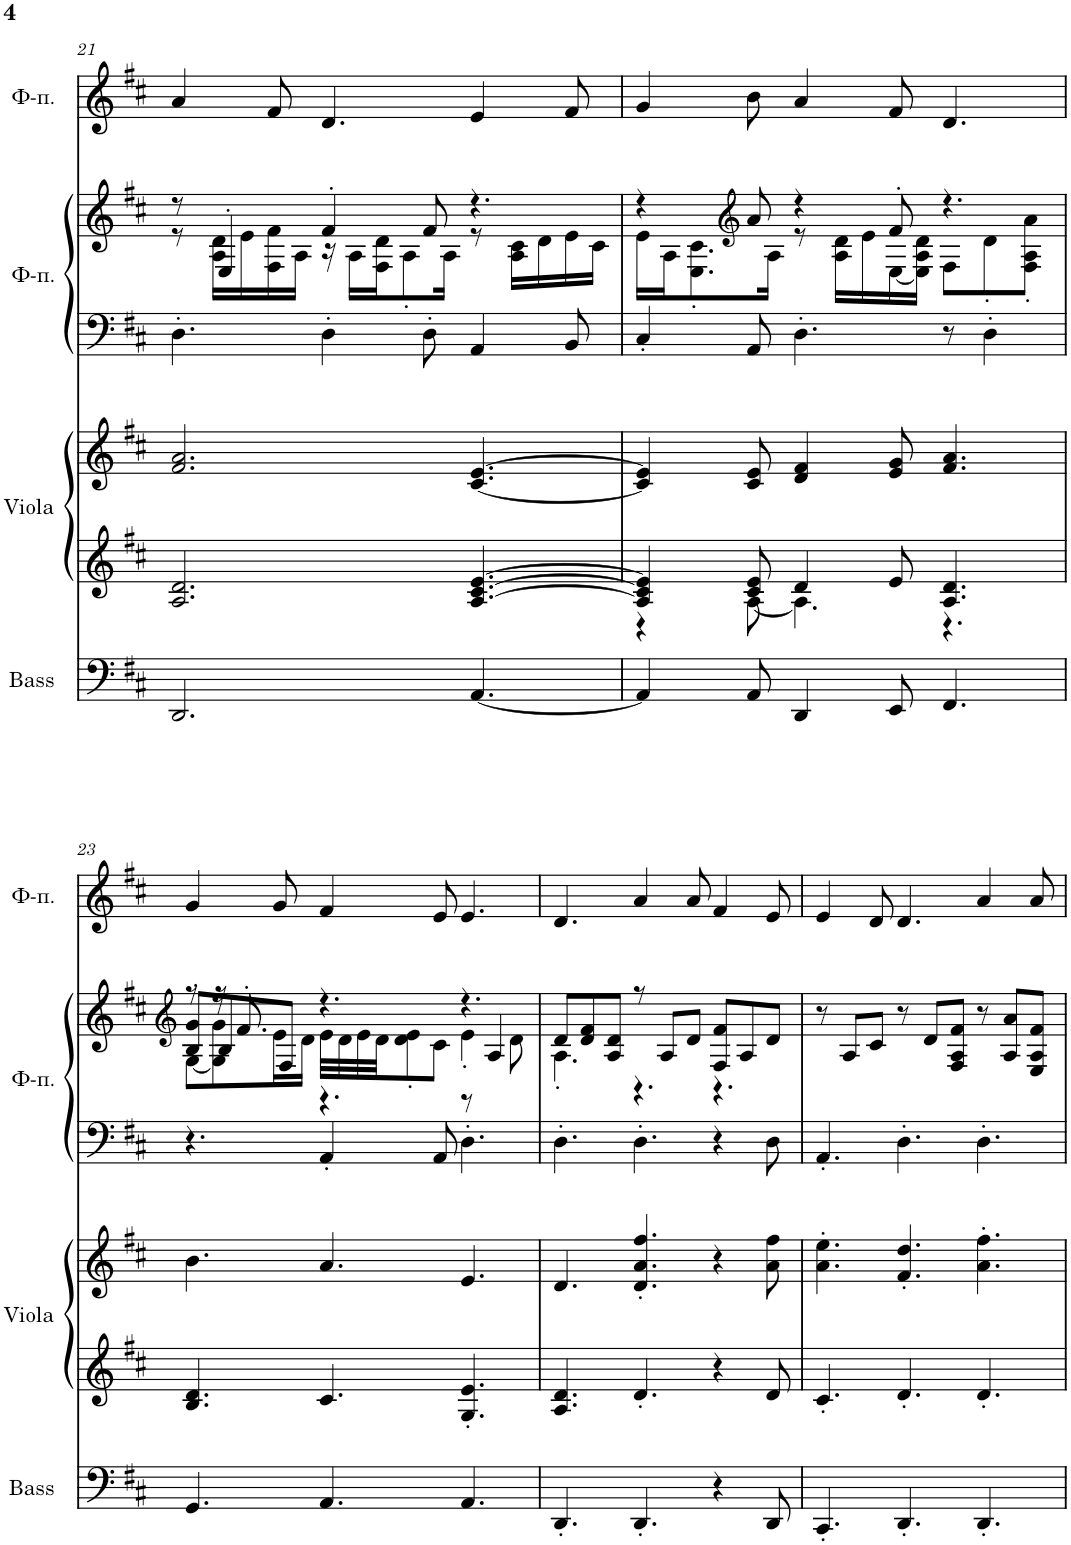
**kern	**kern	**kern	**kern	**kern	**kern
*part4	*part3	*part3	*part2	*part2	*part1
*staff6	*staff5	*staff4	*staff3	*staff2	*staff1
*I", Bass	*I"Violas1	*	*I"Фортепиано, Pialo R	*	*I"Фортепиано, Solo
*I'Bass	*I'Viola	*	*	*	*
!!LO:PB:g=z
*clefF4	*clefG2	*clefG2	*clefF4	*clefG2	*clefG2
*k[f#c#]	*k[f#c#]	*k[f#c#]	*k[f#c#]	*k[f#c#]	*k[f#c#]
*M9/8	*M9/8	*M9/8	*M9/8	*M9/8	*M9/8
=21	=21	=21	=21	=21	=21
*	*	*	*	*^	*
2.DD/	2.A/ 2.d/	2.f#/ 2.a/	4.D'\	8r	8r	4a/
.	.	.	.	4E'/	16A\ 16d\LL	.
.	.	.	.	.	16e\	.
.	.	.	.	.	16F#\ 16f#\	8f#/
.	.	.	.	.	16A\JJ	.
.	.	.	4D'\	4f#'/	16r	4.d/
.	.	.	.	.	16A\LL	.
.	.	.	.	.	16F#\ 16d\J	.
.	.	.	.	.	8A'\	.
.	.	.	8D'\	8f#/	.	.
.	.	.	.	.	16A\Jk	.
[4.AA/	[4.A/ [4.c#/ [4.e/	[4.c#/ [4.e/	4AA/	4.r	8r	4e/
.	.	.	.	.	16A\ 16c#\LL	.
.	.	.	.	.	16d\	.
.	.	.	8BB/	.	16e\	8f#/
.	.	.	.	.	16c#\JJ	.
=22	=22	=22	=22	=22	=22	=22
*	*^	*	*	*	*	*
4AA/]	4A/] 4c#/] 4e/]	4r	4c#/] 4e/]	4C#'/	4r	16e\LL	4g/
.	.	.	.	.	.	16A\J	.
.	.	.	.	.	.	8.E\' 8.c#\'	.
*	*	*	*	*	*clefG2	*	*
8AA/	8c#/ 8e/	[8A\	8c#/ 8e/	8AA/	8a/	.	8b\
.	.	.	.	.	.	16A\Jk	.
4DD/	4d/	4.A\]	4d/ 4f#/	4.D'\	4r	8r	4a/
.	.	.	.	.	.	16A\ 16d\LL	.
.	.	.	.	.	.	16e\	.
8EE/	8e/	.	8e/ 8g/	.	8f#'/	[16E\	8f#/
.	.	.	.	.	.	16E\] 16A\ 16d\JJ	.
4.FF#/	4.A/ 4.d/	4.r	4.f#/ 4.a/	8r	4.r	8F#\L	4.d/
.	.	.	.	4D'\	.	8d'\	.
.	.	.	.	.	.	8F#\' 8A\' 8a\'J	.
*	*v	*v	*	*	*v	*v	*
!!LO:LB:g=z
=23	=23	=23	=23	=23	=23
*	*	*	*	*clefG2	*
*	*	*	*	*^	*
*	*	*	*	*	*^	*
4.GG/	4.B/ 4.d/	4.b\	4.r	8r	[8G\L	8B/' 8g/'L	4g/
.	.	.	.	16r	8G\] 8g\	8B/	.
.	.	.	.	8.f#'/	.	.	.
.	.	.	.	.	16e\L	8F#/J	8g/
.	.	.	.	.	16d\JJ	.	.
4.AA/	4.c#/	4.a/	4AA'/	4.r	32e\LLL	4.r	4f#/
.	.	.	.	.	32d\	.	.
.	.	.	.	.	32e\	.	.
.	.	.	.	.	32d\JJ	.	.
.	.	.	.	.	8d\' 8e\'	.	.
.	.	.	8AA/	.	8c#\J	.	8e/
4.AA/	4.G/' 4.e/'	4.e/	4.D'\	4.r	4e'\	8r	4.e/
.	.	.	.	.	.	4A/	.
.	.	.	.	.	8d\	.	.
*	*	*	*	*	*v	*v	*
=24	=24	=24	=24	=24	=24	=24
4.DD'/	4.A/ 4.d/	4.d/	4.D'\	8d/L	4.A'\	4.d/
.	.	.	.	8d/ 8f#/	.	.
.	.	.	.	8A/ 8d/J	.	.
4.DD'/	4.d'/	4.d/' 4.a/' 4.ff#/'	4.D'\	8r	4.r	4a/
.	.	.	.	8A/L	.	.
.	.	.	.	8d/J	.	8a/
4r	4r	4r	4r	8F#/ 8f#/L	4.r	4f#/
.	.	.	.	8A/	.	.
8DD/	8d/	8a\ 8ff#\	8D\	8d/J	.	8e/
*	*	*	*	*v	*v	*
=25	=25	=25	=25	=25	=25
4.CC#'/	4.c#'/	4.a\' 4.ee\'	4.AA'/	8r	4e/
.	.	.	.	8A/L	.
.	.	.	.	8c#/J	8d/
4.DD'/	4.d'/	4.f#/' 4.dd/'	4.D'\	8r	4.d/
.	.	.	.	8d/L	.
.	.	.	.	8F#/ 8A/ 8f#/J	.
4.DD'/	4.d'/	4.a\' 4.ff#\'	4.D'\	8r	4a/
.	.	.	.	8A/ 8a/L	.
.	.	.	.	8E/ 8A/ 8f#/J	8a/
=	=	=	=	=	=
*-	*-	*-	*-	*-	*-
